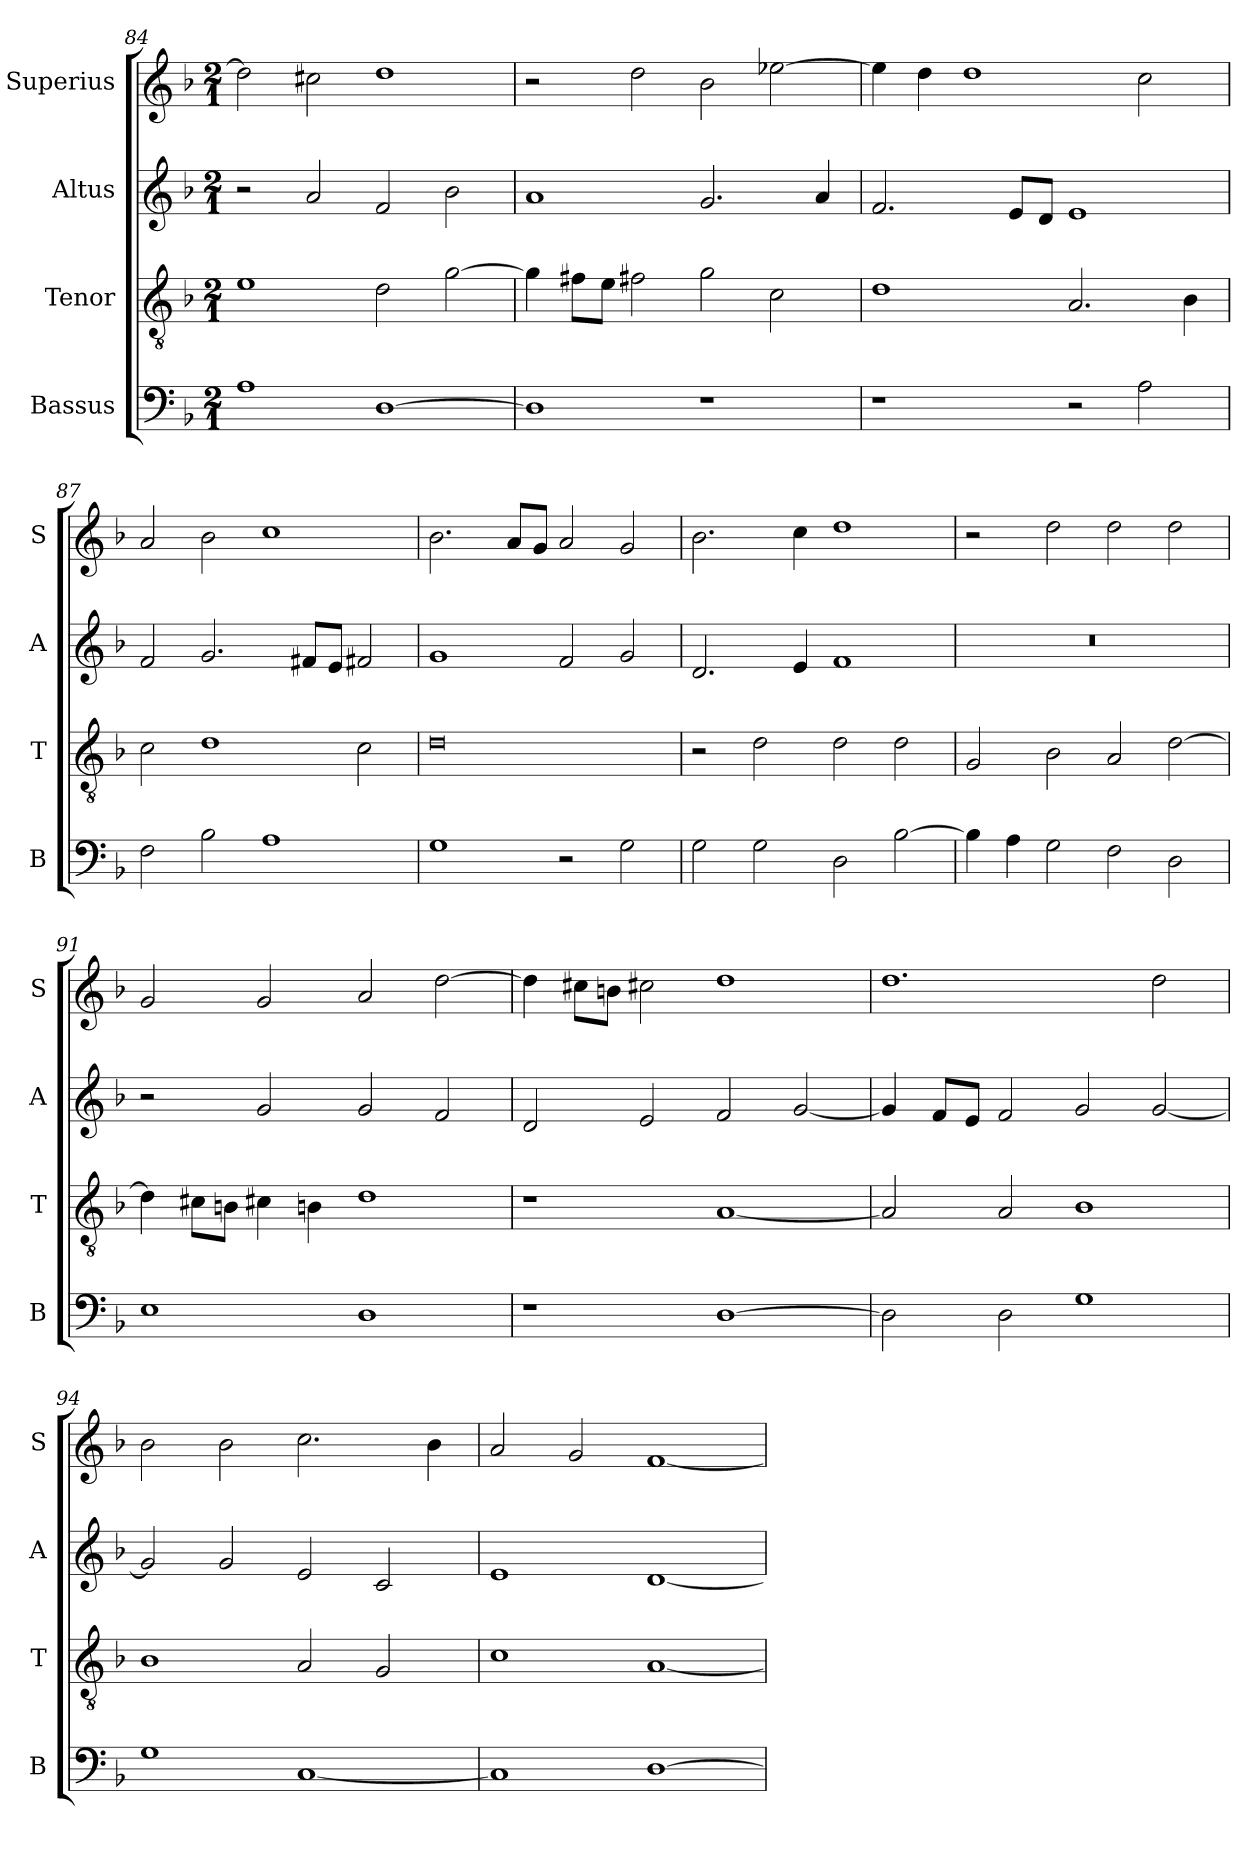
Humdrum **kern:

**kern	**kern	**kern	**kern
*part4	*part3	*part2	*part1
*staff4	*staff3	*staff2	*staff1
*I"Bassus	*I"Tenor	*I"Altus	*I"Superius
*I'B	*I'T	*I'A	*I'S
*clefF4	*clefGv2	*clefG2	*clefG2
*k[b-]	*k[b-]	*k[b-]	*k[b-]
*F:	*F:	*F:	*F:
*M2/1	*M2/1	*M2/1	*M2/1
=84	=84	=84	=84
1A	1e	2r	2dd]
.	.	2a	2cc#X
[1D	2d	2f	1dd
.	[2g	2b-	.
=85	=85	=85	=85
1D]	4g]	1a	2r
.	8f#XL	.	.
.	8eJ	.	.
.	2f#X	.	2dd
1r	2g	2.g	2b-
.	2c	.	[2ee-X
.	.	4a	.
=86	=86	=86	=86
1r	1d	2.f	4ee-]
.	.	.	4dd
.	.	.	1dd
.	.	8eL	.
.	.	8dJ	.
2r	2.A	1e	.
2A	.	.	2cc
.	4B-	.	.
=87	=87	=87	=87
2F	2c	2f	2a
2B-	1d	2.g	2b-
1A	.	.	1cc
.	.	8f#XL	.
.	.	8eJ	.
.	2c	2f#X	.
=88	=88	=88	=88
1G	0d	1g	2.b-
.	.	.	8aL
.	.	.	8gJ
2r	.	2f	2a
2G	.	2g	2g
=89	=89	=89	=89
2G	2r	2.d	2.b-
2G	2d	.	.
.	.	4e	4cc
2D	2d	1f	1dd
[2B-	2d	.	.
=90	=90	=90	=90
4B-]	2G	0r	2r
4A	.	.	.
2G	2B-	.	2dd
2F	2A	.	2dd
2D	[2d	.	2dd
=91	=91	=91	=91
1E	4d]	2r	2g
.	8c#XL	.	.
.	8BnJ	.	.
.	4c#X	2g	2g
.	4Bn	.	.
1D	1d	2g	2a
.	.	2f	[2dd
=92	=92	=92	=92
1r	1r	2d	4dd]
.	.	.	8cc#XL
.	.	.	8bnJ
.	.	2e	2cc#X
[1D	[1A	2f	1dd
.	.	[2g	.
=93	=93	=93	=93
2D]	2A]	4g]	1.dd
.	.	8fL	.
.	.	8eJ	.
2D	2A	2f	.
1G	1B-	2g	.
.	.	[2g	2dd
=94	=94	=94	=94
1G	1B-	2g]	2b-
.	.	2g	2b-
[1C	2A	2e	2.cc
.	2G	2c	.
.	.	.	4b-
=95	=95	=95	=95
1C]	1c	1e	2a
.	.	.	2g
[1D	[1A	[1d	[1f
=	=	=	=
*-	*-	*-	*-
